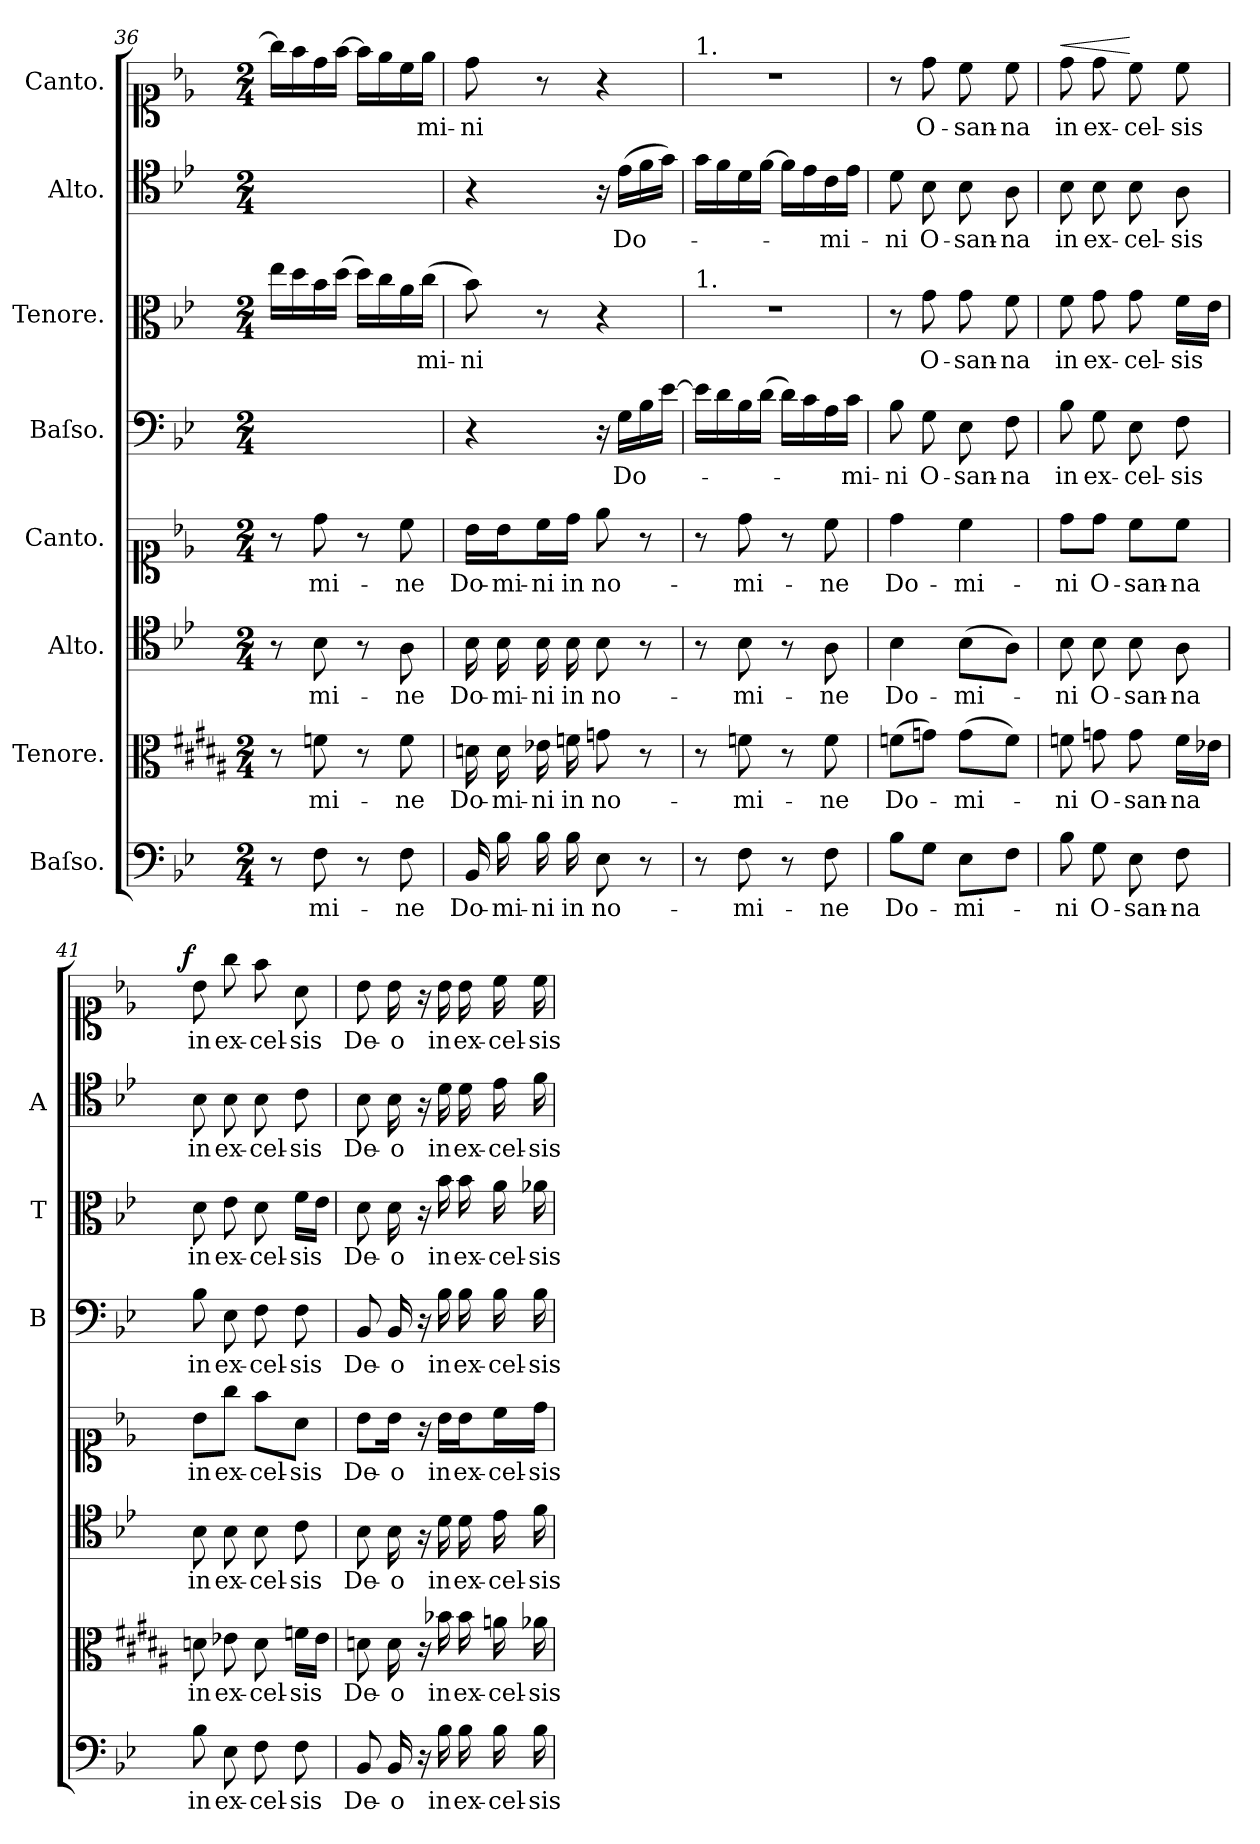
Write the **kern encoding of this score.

**kern	**text	**kern	**text	**kern	**text	**kern	**text	**kern	**text	**kern	**text	**kern	**text	**kern	**text	**dynam
*part8	*part8	*part7	*part7	*part6	*part6	*part5	*part5	*part4	*part4	*part3	*part3	*part2	*part2	*part1	*part1	*part1
*staff8	*staff8	*staff7	*staff7	*staff6	*staff6	*staff5	*staff5	*staff4	*staff4	*staff3	*staff3	*staff2	*staff2	*staff1	*staff1	*staff1
*I"Baſso.	*	*I"Tenore.	*	*I"Alto.	*	*I"Canto.	*	*I"Baſso.	*	*I"Tenore.	*	*I"Alto.	*	*I"Canto.	*	*
*	*	*	*	*	*	*	*	*I'B	*	*I'T	*	*I'A	*	*	*	*
*clefF4	*	*clefC3	*	*clefC4	*	*clefC1	*	*clefF4	*	*clefC3	*	*clefC4	*	*clefC1	*	*
*k[b-e-]	*	*k[f#c#g#d#a#]	*	*k[b-e-]	*	*k[b-e-]	*	*k[b-e-]	*	*k[b-e-]	*	*k[b-e-]	*	*k[b-e-]	*	*
*M2/4	*	*M2/4	*	*M2/4	*	*M2/4	*	*M2/4	*	*M2/4	*	*M2/4	*	*M2/4	*	*
=36	=36	=36	=36	=36	=36	=36	=36	=36	=36	=36	=36	=36	=36	=36	=36	=36
8r	.	8r	.	8r	.	8r	.	2ryy	.	16ee-\LL	.	2ryy	.	16gg\LL]	.	.
.	.	.	.	.	.	.	.	.	.	16dd\	.	.	.	16ff\	.	.
8F\	-mi-	8f\	-mi-	8B-\	-mi-	8dd\	-mi-	.	.	16b-\	.	.	.	16dd\	.	.
.	.	.	.	.	.	.	.	.	.	(16dd\JJ	.	.	.	[16ff\JJ	.	.
8r	.	8r	.	8r	.	8r	.	.	.	16dd\LL)	.	.	.	16ff\LL]	.	.
.	.	.	.	.	.	.	.	.	.	16cc\	.	.	.	16ee-\	.	.
8F\	-ne	8f\	-ne	8A\	-ne	8cc\	-ne	.	.	16a\	.	.	.	16cc\	.	.
.	.	.	.	.	.	.	.	.	.	(16cc\JJ	-mi-	.	.	16ee-\JJ	-mi-	.
=37	=37	=37	=37	=37	=37	=37	=37	=37	=37	=37	=37	=37	=37	=37	=37	=37
16BB-/	Do-	16d\	Do-	16B-\	Do-	16b-\LL	Do-	4r	.	8b-\)	-ni	4r	.	8dd\	-ni	.
16B-\	-mi-	16d\	-mi-	16B-\	-mi-	16b-\J	-mi-	.	.	.	.	.	.	.	.	.
16B-\	-ni	16e-\	-ni	16B-\	-ni	16cc\L	-ni	.	.	8r	.	.	.	8r	.	.
16B-\	in	16f\	in	16B-\	in	16dd\JJ	in	.	.	.	.	.	.	.	.	.
8E-\	no-	8g\	no-	8B-\	no-	8ee-\	no-	16r	.	4r	.	16r	.	4r	.	.
.	.	.	.	.	.	.	.	16G\LL	Do-	.	.	(16e-\LL	Do-	.	.	.
8r	.	8r	.	8r	.	8r	.	16B-\	.	.	.	16f\	.	.	.	.
.	.	.	.	.	.	.	.	[16e-\JJ	.	.	.	16g\JJ)	.	.	.	.
=38	=38	=38	=38	=38	=38	=38	=38	=38	=38	=38	=38	=38	=38	=38	=38	=38
!	!	!	!	!	!	!	!	!	!	!	!	!	!	!LO:TX:a:t=1.	!	!
!	!	!	!	!	!	!	!	!	!	!LO:TX:a:t=1.	!	!	!	!	!	!
8r	.	8r	.	8r	.	8r	.	16e-\LL]	.	2r	.	16g\LL	.	2r	.	.
.	.	.	.	.	.	.	.	16d\	.	.	.	16f\	.	.	.	.
8F\	-mi-	8f\	-mi-	8B-\	-mi-	8dd\	-mi-	16B-\	.	.	.	16d\	.	.	.	.
.	.	.	.	.	.	.	.	(16d\JJ	.	.	.	[16f\JJ	.	.	.	.
8r	.	8r	.	8r	.	8r	.	16d\LL)	.	.	.	16f\LL]	.	.	.	.
.	.	.	.	.	.	.	.	16c\	.	.	.	16e-\	.	.	.	.
8F\	-ne	8f\	-ne	8A\	-ne	8cc\	-ne	16A\	.	.	.	16c\	-mi-	.	.	.
.	.	.	.	.	.	.	.	16c\JJ	-mi-	.	.	16e-\JJ	.	.	.	.
=39	=39	=39	=39	=39	=39	=39	=39	=39	=39	=39	=39	=39	=39	=39	=39	=39
8B-\L	Do-	(8f\L	Do-	4B-\	Do-	4dd\	Do-	8B-\	-ni	8r	.	8d\	-ni	8r	.	.
8G\J	.	8g\J)	.	.	.	.	.	8G\	O-	8g\	O-	8B-\	O-	8dd\	O-	.
8E-\L	-mi-	(8g\L	-mi-	(8B-\L	-mi-	4cc\	-mi-	8E-\	-san-	8g\	-san-	8B-\	-san-	8cc\	-san-	.
8F\J	.	8f\J)	.	8A\J)	.	.	.	8F\	-na	8f\	-na	8A\	-na	8cc\	-na	.
=40	=40	=40	=40	=40	=40	=40	=40	=40	=40	=40	=40	=40	=40	=40	=40	=40
!	!	!	!	!	!	!	!	!	!	!	!	!	!	!	!	!LO:HP:a
8B-\	-ni	8f\	-ni	8B-\	-ni	8dd\L	-ni	8B-\	in	8f\	in	8B-\	in	8dd\	in	<
8G\	O-	8g\	O-	8B-\	O-	8dd\J	O-	8G\	ex-	8g\	ex-	8B-\	ex-	8dd\	ex-	.
8E-\	-san-	8g\	-san-	8B-\	-san-	8cc\L	-san-	8E-\	-cel-	8g\	-cel-	8B-\	-cel-	8cc\	-cel-	[
8F\	-na	16f\LL	-na	8A\	-na	8cc\J	-na	8F\	-sis	16f\LL	-sis	8A\	-sis	8cc\	-sis	.
.	.	16e-\JJ	.	.	.	.	.	.	.	16e-\JJ	.	.	.	.	.	.
=41	=41	=41	=41	=41	=41	=41	=41	=41	=41	=41	=41	=41	=41	=41	=41	=41
!	!	!	!	!	!	!	!	!	!	!	!	!	!	!	!	!LO:DY:a:rj
8B-\	in	8d\	in	8B-\	in	8b-\L	in	8B-\	in	8d\	in	8B-\	in	8b-\	in	f
8E-\	ex-	8e-\	ex-	8B-\	ex-	8gg\J	ex-	8E-\	ex-	8e-\	ex-	8B-\	ex-	8gg\	ex-	.
8F\	-cel-	8d\	-cel-	8B-\	-cel-	8ff\L	-cel-	8F\	-cel-	8d\	-cel-	8B-\	-cel-	8ff\	-cel-	.
8F\	-sis	16f\LL	-sis	8c\	-sis	8a\J	-sis	8F\	-sis	16f\LL	-sis	8c\	-sis	8a\	-sis	.
.	.	16e-\JJ	.	.	.	.	.	.	.	16e-\JJ	.	.	.	.	.	.
=42	=42	=42	=42	=42	=42	=42	=42	=42	=42	=42	=42	=42	=42	=42	=42	=42
8BB-/	De-	8d\	De-	8B-\	De-	8b-\L	De-	8BB-/	De-	8d\	De-	8B-\	De-	8b-\	De-	.
16BB-/	-o	16d\	-o	16B-\	-o	16b-\Jk	-o	16BB-/	-o	16d\	-o	16B-\	-o	16b-\	-o	.
16r	.	16r	.	16r	.	16r	.	16r	.	16r	.	16r	.	16r	.	.
16B-\	in	16b-\	in	16d\	in	16b-\LL	in	16B-\	in	16b-\	in	16d\	in	16b-\	in	.
16B-\	ex-	16b-\	ex-	16d\	ex-	16b-\J	ex-	16B-\	ex-	16b-\	ex-	16d\	ex-	16b-\	ex-	.
16B-\	-cel-	16a\	-cel-	16e-\	-cel-	16cc\L	-cel-	16B-\	-cel-	16a\	-cel-	16e-\	-cel-	16cc\	-cel-	.
16B-\	-sis	16a-X\	-sis	16f\	-sis	16dd\JJ	-sis	16B-\	-sis	16a-X\	-sis	16f\	-sis	16cc\	-sis	.
=	=	=	=	=	=	=	=	=	=	=	=	=	=	=	=	=
*-	*-	*-	*-	*-	*-	*-	*-	*-	*-	*-	*-	*-	*-	*-	*-	*-
